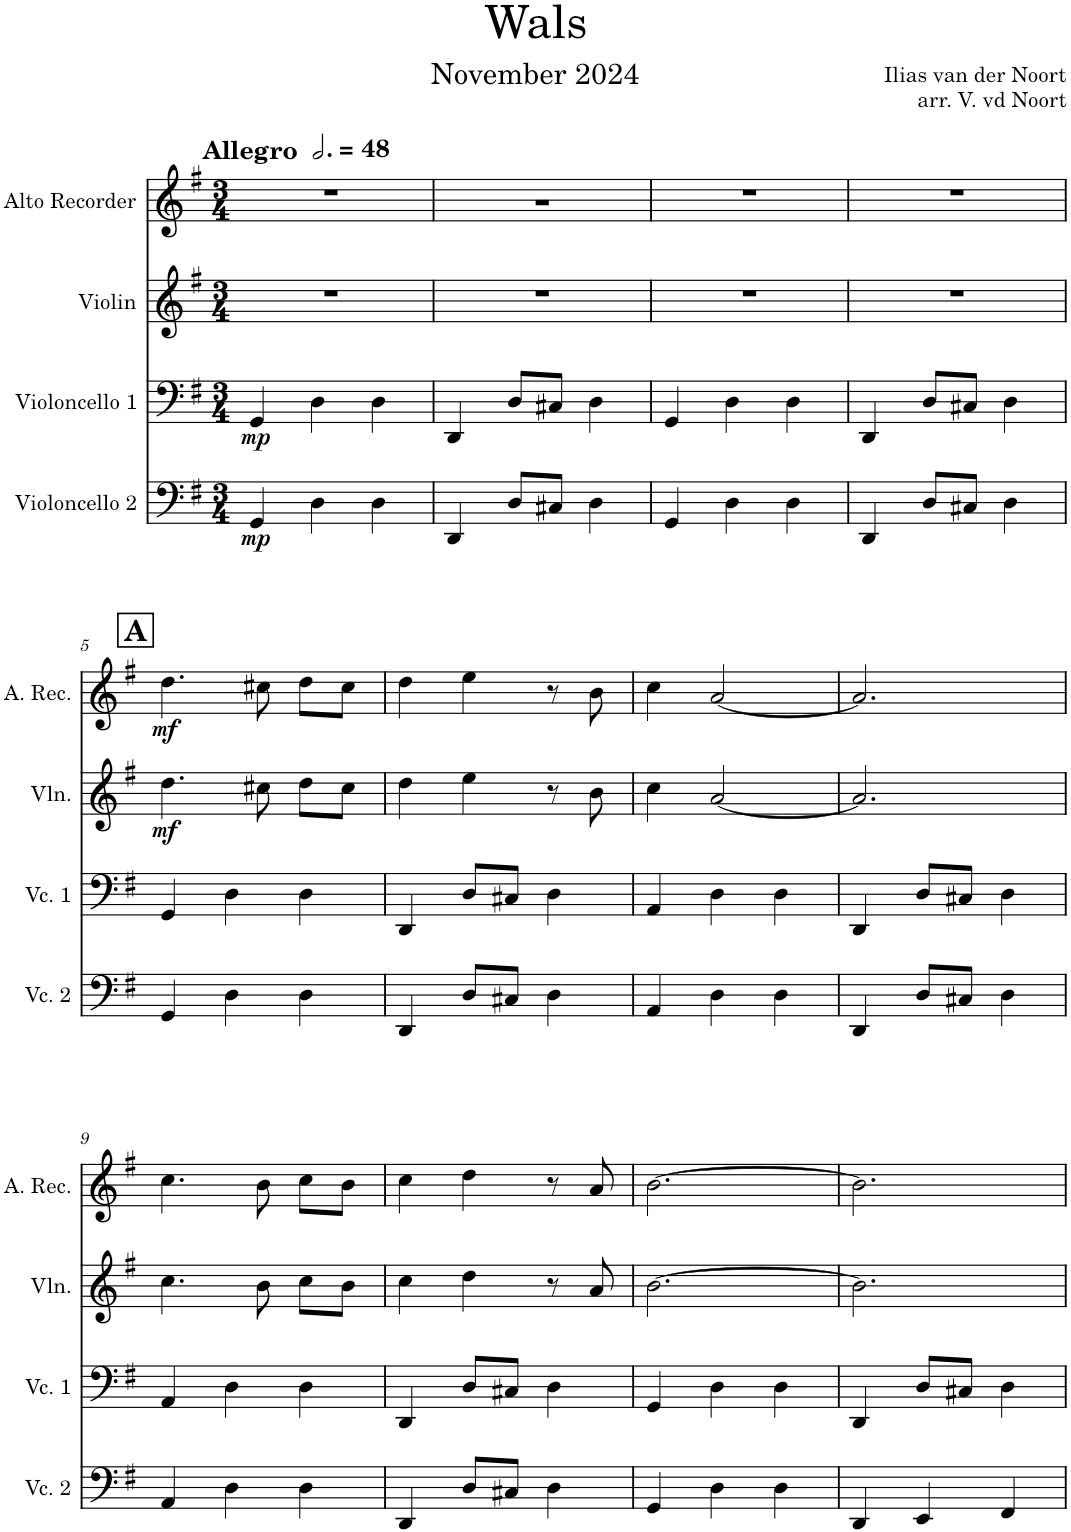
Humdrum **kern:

**kern	**dynam	**kern	**dynam	**kern	**dynam	**kern	**dynam
*part4	*part4	*part3	*part3	*part2	*part2	*part1	*part1
*staff4	*staff4	*staff3	*staff3	*staff2	*staff2	*staff1	*staff1
*I"Violoncello 2	*	*I"Violoncello 1	*	*I"Violin	*	*I"Alto Recorder	*
*I'Vc. 2	*	*I'Vc. 1	*	*I'Vln.	*	*I'A. Rec.	*
*clefF4	*	*clefF4	*	*clefG2	*	*clefG2	*
*k[f#]	*	*k[f#]	*	*k[f#]	*	*k[f#]	*
*M3/4	*	*M3/4	*	*M3/4	*	*M3/4	*
*MM144	*	*MM144	*	*MM144	*	*MM144	*
=1	=1	=1	=1	=1	=1	=1	=1
!	!	!	!	!	!	!LO:TX:a:B:t=Allegro	!
!	!LO:DY:b	!	!LO:DY:b	!	!	!	!
4GG/	mp	4GG/	mp	2.r	.	2.r	.
4D\	.	4D\	.	.	.	.	.
4D\	.	4D\	.	.	.	.	.
=2	=2	=2	=2	=2	=2	=2	=2
4DD/	.	4DD/	.	2.r	.	2.rg	.
8D/L	.	8D/L	.	.	.	.	.
8C#X/J	.	8C#X/J	.	.	.	.	.
4D\	.	4D\	.	.	.	.	.
=3	=3	=3	=3	=3	=3	=3	=3
4GG/	.	4GG/	.	2.r	.	2.r	.
4D\	.	4D\	.	.	.	.	.
4D\	.	4D\	.	.	.	.	.
=4	=4	=4	=4	=4	=4	=4	=4
4DD/	.	4DD/	.	2.r	.	2.r	.
8D/L	.	8D/L	.	.	.	.	.
8C#X/J	.	8C#X/J	.	.	.	.	.
4D\	.	4D\	.	.	.	.	.
!!LO:LB:g=z
!!LO:REH:place=s1:a:B:cj:fs=14:t=A
=5	=5	=5	=5	=5	=5	=5	=5
!	!	!	!	!	!LO:DY:b	!	!LO:DY:b
4GG/	.	4GG/	.	4.dd\	mf	4.dd\	mf
4D\	.	4D\	.	.	.	.	.
.	.	.	.	8cc#X\	.	8cc#X\	.
4D\	.	4D\	.	8dd\L	.	8dd\L	.
.	.	.	.	8cc#\J	.	8cc#\J	.
=6	=6	=6	=6	=6	=6	=6	=6
4DD/	.	4DD/	.	4dd\	.	4dd\	.
8D/L	.	8D/L	.	4ee\	.	4ee\	.
8C#X/J	.	8C#X/J	.	.	.	.	.
4D\	.	4D\	.	8r	.	8r	.
.	.	.	.	8b\	.	8b\	.
=7	=7	=7	=7	=7	=7	=7	=7
4AA/	.	4AA/	.	4cc\	.	4cc\	.
4D\	.	4D\	.	[2a/	.	[2a/	.
4D\	.	4D\	.	.	.	.	.
=8	=8	=8	=8	=8	=8	=8	=8
4DD/	.	4DD/	.	2.a/]	.	2.a/]	.
8D/L	.	8D/L	.	.	.	.	.
8C#X/J	.	8C#X/J	.	.	.	.	.
4D\	.	4D\	.	.	.	.	.
!!LO:LB:g=z
=9	=9	=9	=9	=9	=9	=9	=9
4AA/	.	4AA/	.	4.cc\	.	4.cc\	.
4D\	.	4D\	.	.	.	.	.
.	.	.	.	8b\	.	8b\	.
4D\	.	4D\	.	8cc\L	.	8cc\L	.
.	.	.	.	8b\J	.	8b\J	.
=10	=10	=10	=10	=10	=10	=10	=10
4DD/	.	4DD/	.	4cc\	.	4cc\	.
8D/L	.	8D/L	.	4dd\	.	4dd\	.
8C#X/J	.	8C#X/J	.	.	.	.	.
4D\	.	4D\	.	8r	.	8r	.
.	.	.	.	8a/	.	8a/	.
=11	=11	=11	=11	=11	=11	=11	=11
4GG/	.	4GG/	.	[2.b\	.	[2.b\	.
4D\	.	4D\	.	.	.	.	.
4D\	.	4D\	.	.	.	.	.
=12	=12	=12	=12	=12	=12	=12	=12
4DD/	.	4DD/	.	2.b\]	.	2.b\]	.
4EE/	.	8D/L	.	.	.	.	.
.	.	8C#X/J	.	.	.	.	.
4FF#/	.	4D\	.	.	.	.	.
=	=	=	=	=	=	=	=
*-	*-	*-	*-	*-	*-	*-	*-
